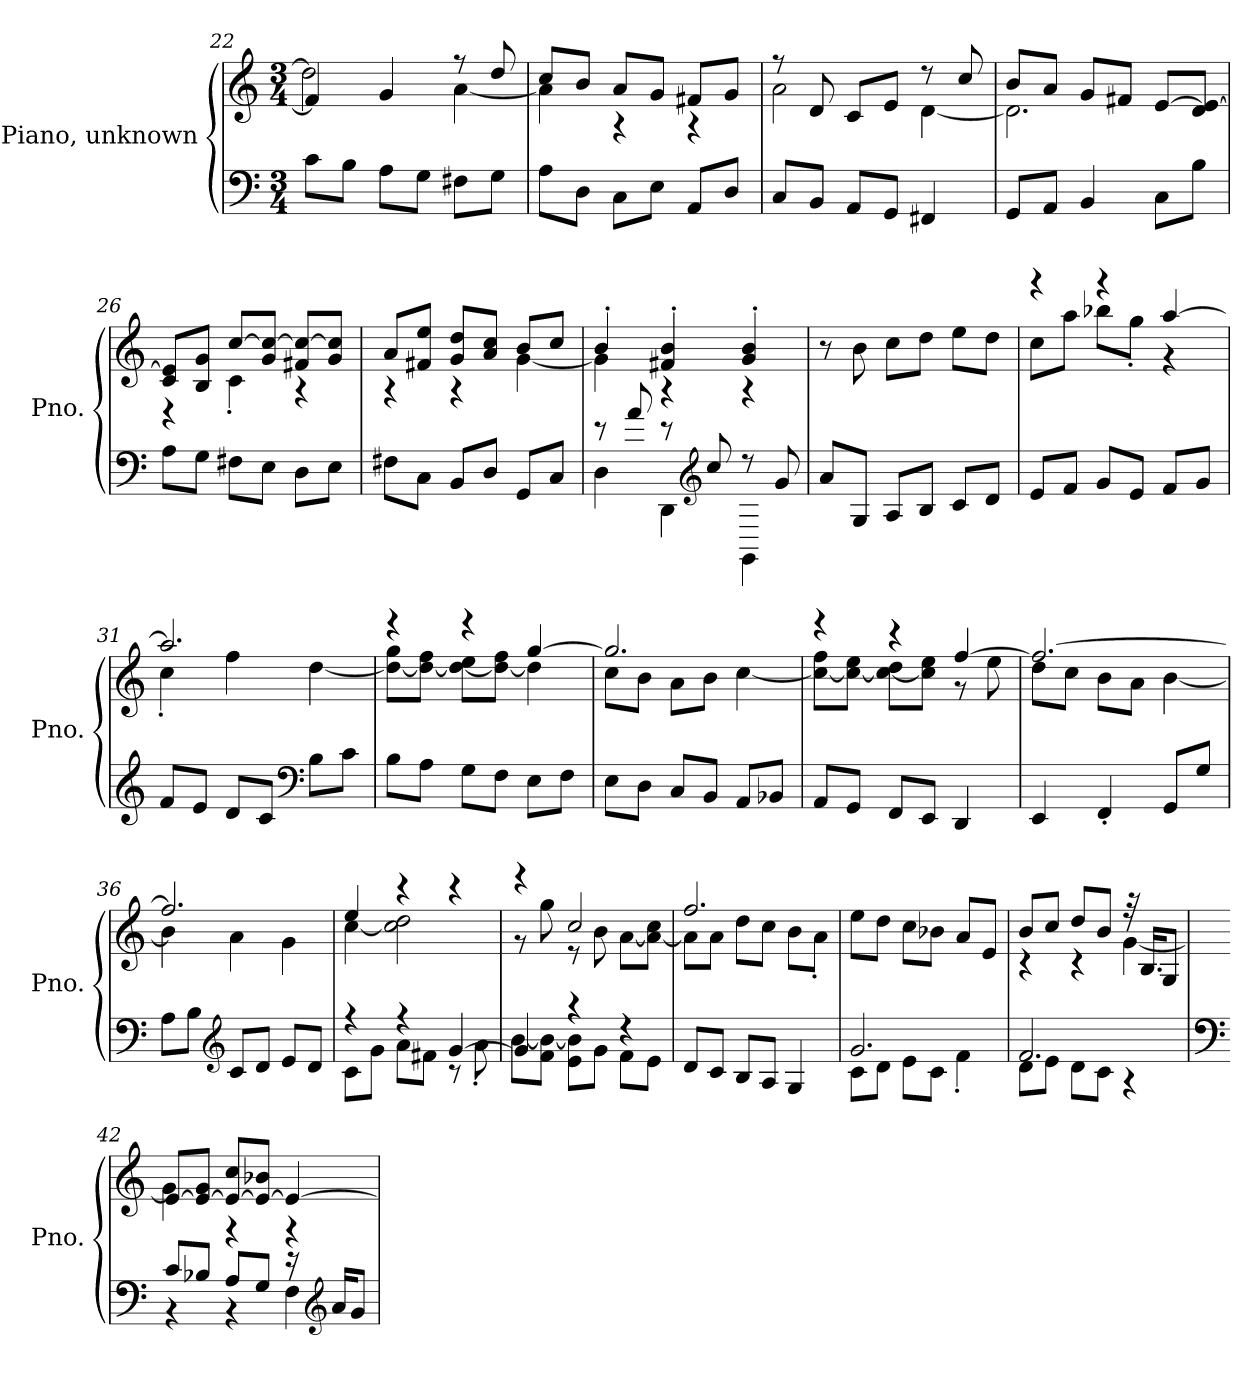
**kern	**kern
*part1	*part1
*staff2	*staff1
*I"Piano, unknown	*
*I'Pno.	*
*clefF4	*clefG2
*k[]	*k[]
*M3/4	*M3/4
=22	=22
*	*^
8c\L	4f#/]	2dd\]
8B\J	.	.
8A\L	4g/	.
8G\J	.	.
8F#X\L	8r	[4a\
8G\J	8dd/	.
=23	=23	=23
8A\L	8cc/L	4a\]
8D\J	8b/J	.
8C\L	8a/L	4r
8E\J	8g/J	.
8AA/L	8f#X/L	4r
8D/J	8g/J	.
=24	=24	=24
8C/L	8r	2a\
8BB/J	8d/	.
8AA/L	8c/L	.
8GG/J	8e/J	.
4FF#X/	8r	[4d\
.	8cc/	.
=25	=25	=25
8GG/L	8b/L	2.d\]
8AA/J	8a/J	.
4BB/	8g/L	.
.	8f#X/J	.
8C\L	[8e/L	.
8B\J	8d/ 8e/_J	.
!!LO:LB:g=z	!!
=26	=26	=26
8A\L	8c/ 8e/]L	4r
8G\J	8B/ 8g/J	.
8F#X\L	[8cc/L	4c'\
8E\J	8g/ 8cc/_J	.
8D\L	8f#X/ 8cc/_L	4r
8E\J	8g/ 8cc/]J	.
=27	=27	=27
8F#X\L	8a/L	4r
8C\J	8f#X/ 8ee/J	.
8BB/L	8g/ 8dd/L	4r
8D/J	8a/ 8cc/J	.
8GG/L	8b/L	[4g\
8C/J	8cc/J	.
=28	=28	=28
*^	*	*
8r	4D\	4b'/	4g\]
8a/	.	.	.
8r	4DD\	4f#X/' 4b/'	4r
*clefG2	*	*	*
8cc/	.	.	.
8r	4GG\	4g/' 4b/'	4r
8g/	.	.	.
*v	*v	*	*
*	*v	*v
=29	=29
8a/L	8r
8G/J	8b\
8A/L	8cc\L
8B/J	8dd\J
8c/L	8ee\L
8d/J	8dd\J
=30	=30
*	*^
8e/L	4r	8cc\L
8f/J	.	8aa\J
8g/L	4r	8bb-X\L
8e/J	.	8gg'\J
8f/L	[4aa/	4r
8g/J	.	.
!!LO:PB:g=z	!!
=31	=31	=31
8f/L	2.aa/]	4cc'\
8e/J	.	.
8d/L	.	4ff\
8c/J	.	.
*clefF4	*	*
8B\L	.	[4dd\
8c\J	.	.
=32	=32	=32
8B\L	4r	8dd\_ 8gg\L
8A\J	.	8dd\_ 8ff\J
8G\L	4r	8dd\_ 8ee\L
8F\J	.	8dd\_ 8ff\J
8E\L	[4gg/	4dd\]
8F\J	.	.
=33	=33	=33
8E\L	2.gg/]	8cc\L
8D\J	.	8b\J
8C/L	.	8a\L
8BB/J	.	8b\J
8AA/L	.	[4cc\
8BB-X/J	.	.
=34	=34	=34
8AA/L	4r	8cc\_ 8ff\L
8GG/J	.	8cc\_ 8ee\J
8FF/L	4r	8cc\_ 8dd\L
8EE/J	.	8cc\] 8ee\J
4DD/	[4ff/	8r
.	.	8ee\
=35	=35	=35
4EE/	2.ff/_	8dd\L
.	.	8cc\J
4FF'/	.	8b\L
.	.	8a\J
8GG/L	.	[4b\
8G/J	.	.
!!LO:LB:g=z	!!
=36	=36	=36
8A\L	2.ff/]	4b\]
8B\J	.	.
*clefG2	*	*
8c/L	.	4a\
8d/J	.	.
8e/L	.	4g\
8d/J	.	.
=37	=37	=37
*^	*	*
4r	8c\L	4ee/	[4cc\
.	8g\J	.	.
4r	8a\L	4r	2cc\] 2dd\
.	8f#X\J	.	.
[4g/	8r	4r	.
.	8a'\	.	.
=38	=38	=38	=38
4g/]	[8b\L	4r	8r
.	8f\ 8b\_J	.	8gg\
4r	8e\ 8b\]L	2cc/	8r
.	8g\J	.	8b\
4r	8f\L	.	[8a\L
.	8e\J	.	8a\_ 8cc\J
*v	*v	*	*
=39	=39	=39
8d/L	2.ff/	8a\L]
8c/J	.	8a\J
8B/L	.	8dd\L
8A/J	.	8cc\J
4G/	.	8b\L
.	.	8a'\J
*	*v	*v
=40	=40
*^	*
2.g/	8c\L	8ee\L
.	8d\J	8dd\J
.	8e\L	8cc\L
.	8c\J	8b-X\J
.	4f'\	8a/L
.	.	8e/J
!!LO:LB:g=z
=41	=41	=41
*	*	*^
2.f/	8d\L	8b/L	4r
.	8e\J	8cc/J	.
.	8d\L	8dd/L	4r
.	8c\J	8b/J	.
.	4r	32r	[4g\
.	.	16.B/KL	.
.	.	8G/J	.
=42	=42	=42	=42
*clefF4	*	*	*
8c/L	4r	[8e/L	4g\]
8B-X/J	.	8e/_ 8g/J	.
8A/L	4r	8e/_ 8cc/L	4r
8G/J	.	8e/_ 8b-X/J	.
16r	4F\	4e/_	4r
*clefG2	*	*	*
16a/KL	.	.	.
8g/J	.	.	.
*v	*v	*	*
*	*v	*v
=	=
*-	*-
